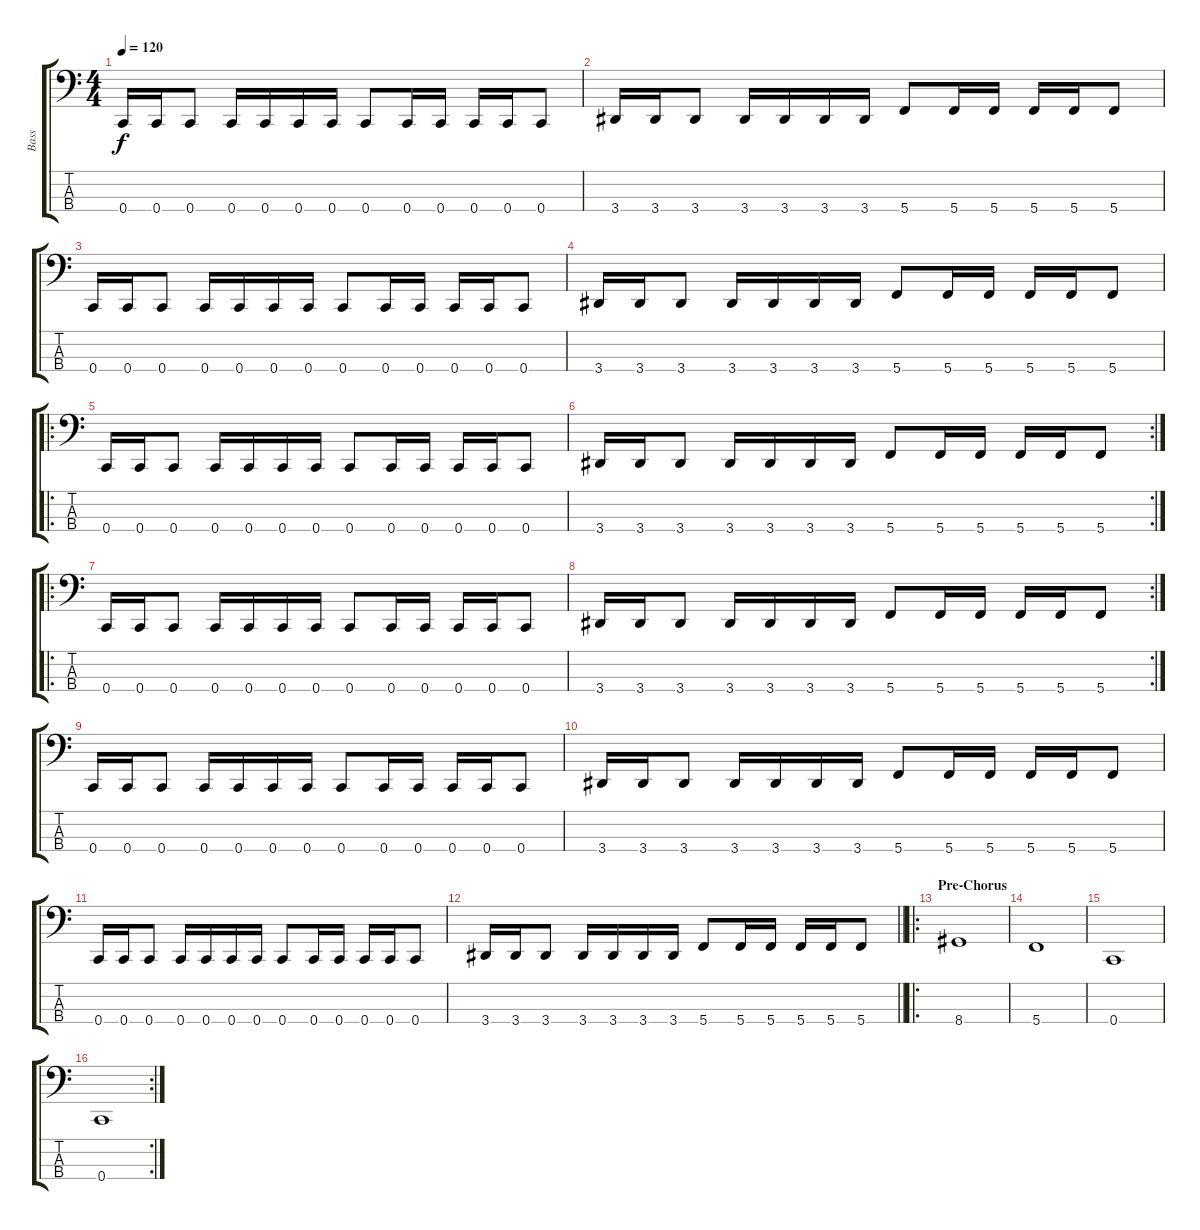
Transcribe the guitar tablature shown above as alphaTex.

\track ("Bass" "Bass") {instrument electricbasspick}
\staff {score tabs}
\tuning (F2 C2 G1 C1) {hide}
\ts (4 4)
\tempo 120
\clef f4
\ks c
0.4.16{dy f} 0.4.16 0.4.8 0.4.16 0.4.16 0.4.16 0.4.16 0.4.8 0.4.16 0.4.16 0.4.16 0.4.16 0.4.8 |
3.4.16 3.4.16 3.4.8 3.4.16 3.4.16 3.4.16 3.4.16 5.4.8 5.4.16 5.4.16 5.4.16 5.4.16 5.4.8 |
0.4.16 0.4.16 0.4.8 0.4.16 0.4.16 0.4.16 0.4.16 0.4.8 0.4.16 0.4.16 0.4.16 0.4.16 0.4.8 |
3.4.16 3.4.16 3.4.8 3.4.16 3.4.16 3.4.16 3.4.16 5.4.8 5.4.16 5.4.16 5.4.16 5.4.16 5.4.8 |
\ro
0.4.16 0.4.16 0.4.8 0.4.16 0.4.16 0.4.16 0.4.16 0.4.8 0.4.16 0.4.16 0.4.16 0.4.16 0.4.8 |
\rc 2
3.4.16 3.4.16 3.4.8 3.4.16 3.4.16 3.4.16 3.4.16 5.4.8 5.4.16 5.4.16 5.4.16 5.4.16 5.4.8 |
\ro
0.4.16 0.4.16 0.4.8 0.4.16 0.4.16 0.4.16 0.4.16 0.4.8 0.4.16 0.4.16 0.4.16 0.4.16 0.4.8 |
\rc 2
3.4.16 3.4.16 3.4.8 3.4.16 3.4.16 3.4.16 3.4.16 5.4.8 5.4.16 5.4.16 5.4.16 5.4.16 5.4.8 |
0.4.16 0.4.16 0.4.8 0.4.16 0.4.16 0.4.16 0.4.16 0.4.8 0.4.16 0.4.16 0.4.16 0.4.16 0.4.8 |
3.4.16 3.4.16 3.4.8 3.4.16 3.4.16 3.4.16 3.4.16 5.4.8 5.4.16 5.4.16 5.4.16 5.4.16 5.4.8 |
0.4.16 0.4.16 0.4.8 0.4.16 0.4.16 0.4.16 0.4.16 0.4.8 0.4.16 0.4.16 0.4.16 0.4.16 0.4.8 |
\barLineRight lightlight
3.4.16 3.4.16 3.4.8 3.4.16 3.4.16 3.4.16 3.4.16 5.4.8 5.4.16 5.4.16 5.4.16 5.4.16 5.4.8 |
\ro
\section ("" "Pre-Chorus")
8.4.1 |
5.4.1 |
0.4.1 |
\rc 2
0.4.1
